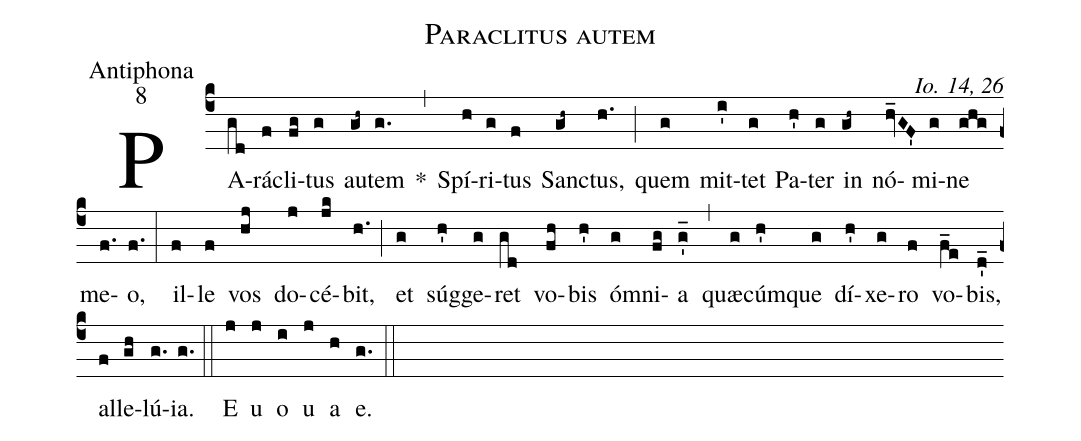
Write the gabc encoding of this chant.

name:Paraclitus autem;
office-part:Antiphona;
mode:8;
commentary:Io. 14, 26;
%%
(c4)
PA(gd)rá(f)cli(fg)tus(g) au(gh~)tem(g.) *(,)
Spí(h)ri(g)tus(f) Sanc(gh~)tus,(h.) (;)
quem(g) mit(i')tet(g) Pa(h')ter(g) in(gh~) nó(hv_GF')mi(g)ne(ghg) me(f.)o,(f.) (:)
il(f)le(f) vos(hj) do(j)cé(jk)bit,(h.) (;)
et(g) súg(h')ge(g)ret(gd) vo(fh)bis(h') óm(g)ni(fg)a(g'_) (,)
quæ(g)cúm(h')que(g) dí(h')xe(g)ro(f) vo(f_e)bis,(d'_) al(f)le(gh)lú(g.)ia.(g.) (::)
E(j) u(j) o(i) u(j) a(h) e.(g.) (::)
